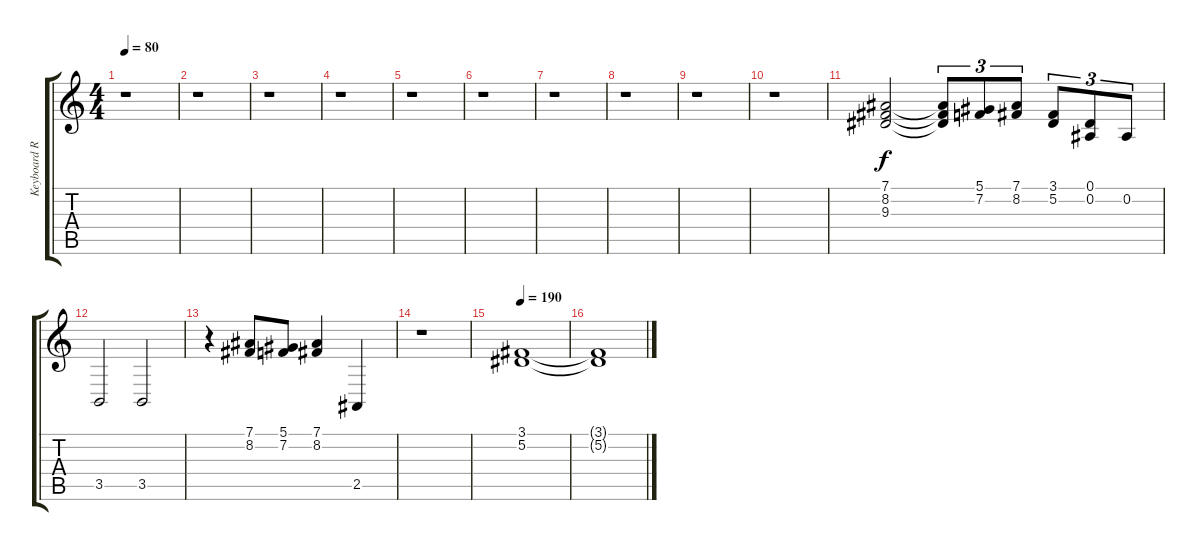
\track ("Keyboard Right" "Keyboard R") {instrument churchorgan}
\staff {score tabs}
\tuning (Eb4 Bb3 Gb3 Db3 Ab2 Eb2) {hide}
\ts (4 4)
\tempo 80
\clef g2
\ks c
r.1{dy f} |
r.1 |
r.1 |
r.1 |
r.1 |
r.1 |
r.1 |
r.1 |
r.1 |
r.1 |
(7.1 8.2 9.3).2 (7.1{t} 8.2{t} 9.3{t}).8{tu (3 2)} (5.1 7.2).8{tu (3 2)} (7.1 8.2).8{tu (3 2)} (3.1 5.2).8{tu (3 2)} (0.1 0.2).8{tu (3 2)} 0.2.8{tu (3 2)} |
3.5.2 3.5.2 |
r.4 (7.1 8.2).8 (5.1 7.2).8 (7.1 8.2).4 2.5.4 |
r.1 |
\tempo 190
(3.1 5.2).1 |
(3.1{t} 5.2{t}).1
